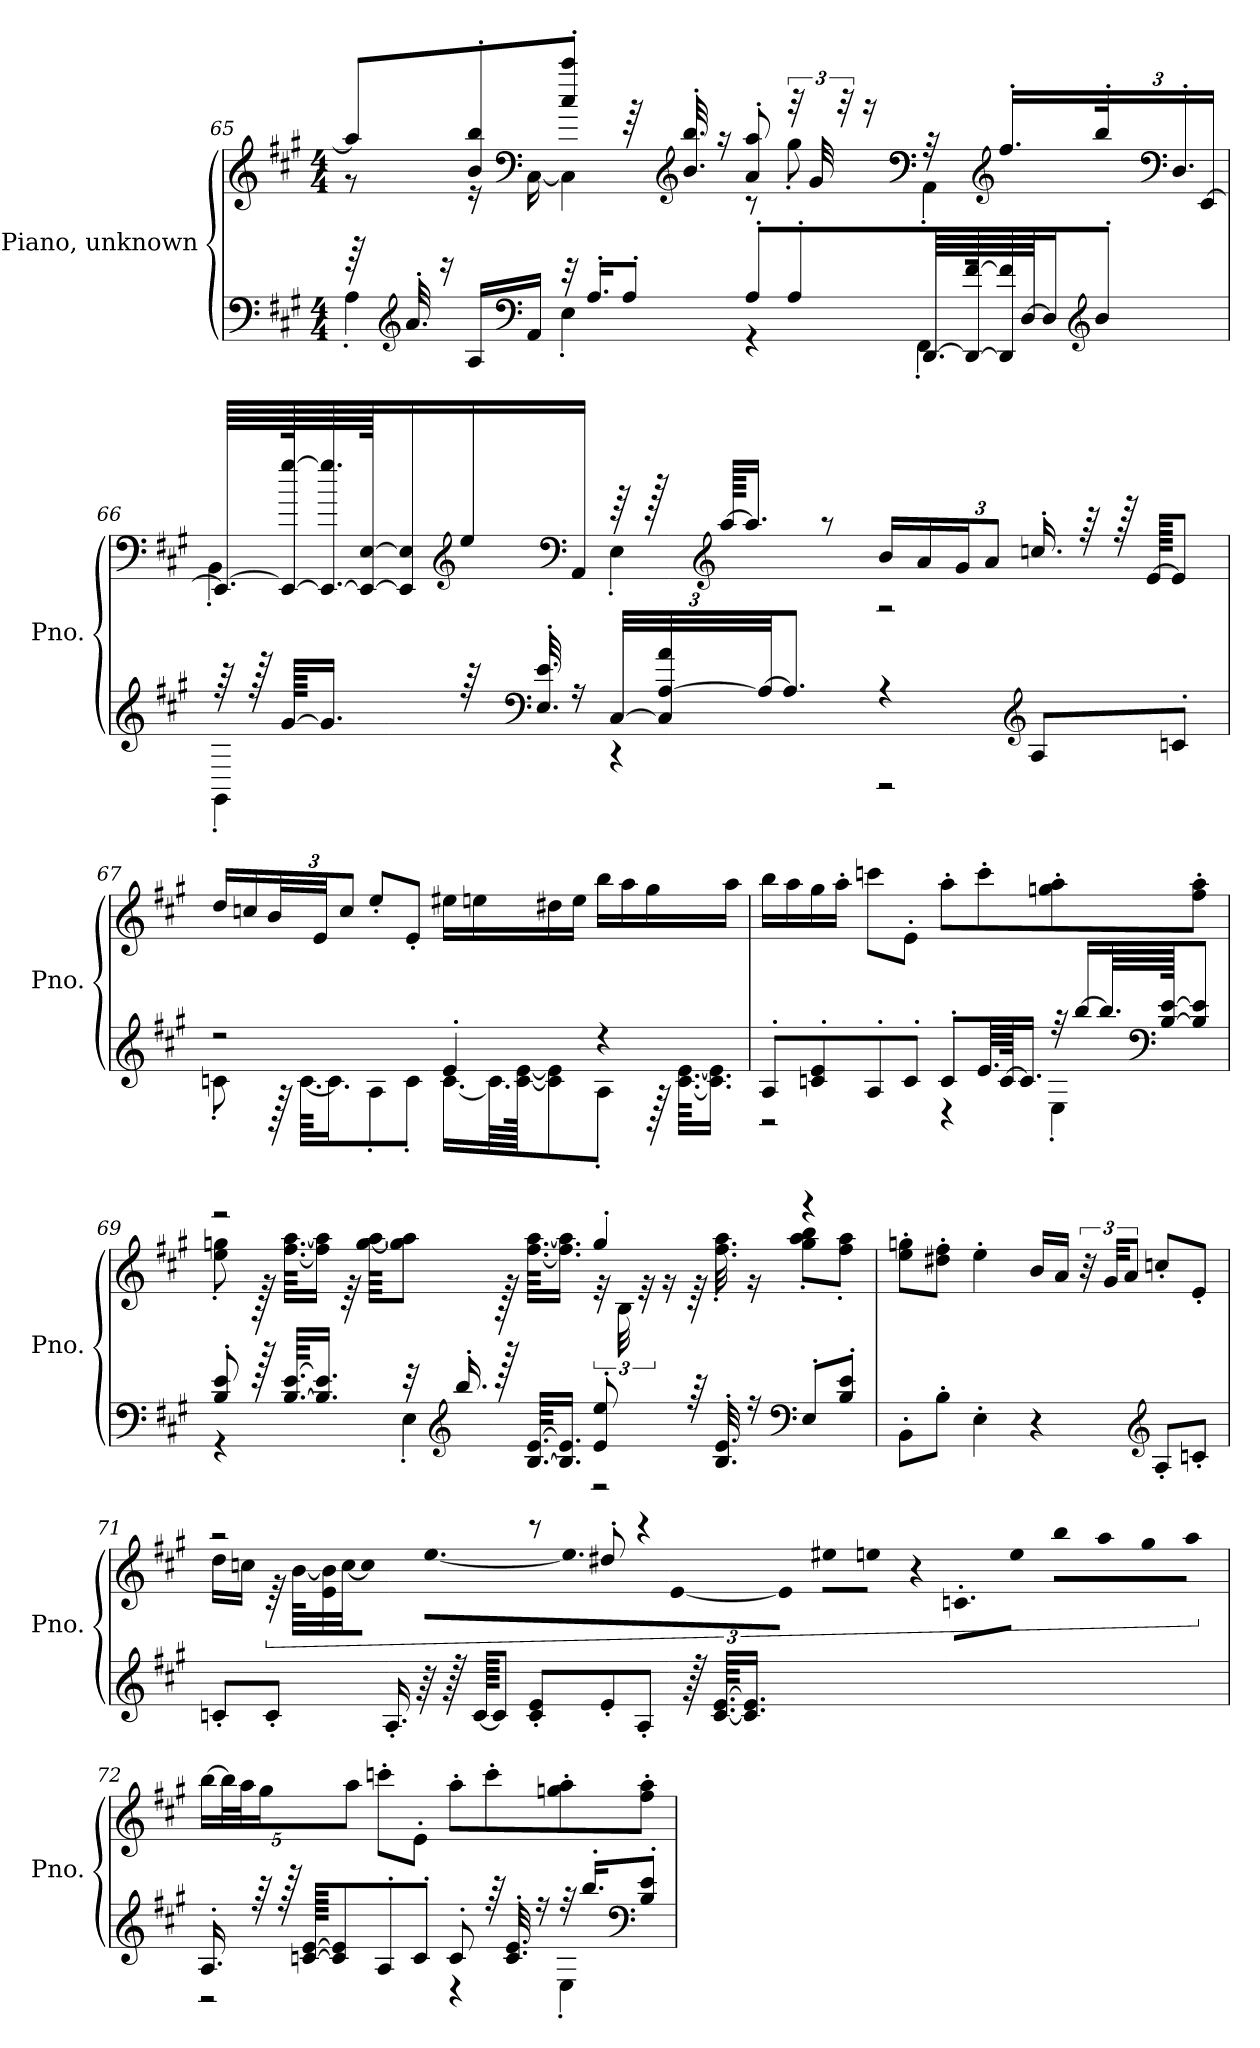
**kern	**kern
*part1	*part1
*staff2	*staff1
*I"Piano, unknown	*
*I'Pno.	*
!!LO:LB:g=z
*clefF4	*clefG2
*k[f#c#g#]	*k[f#c#g#]
*M4/4	*M4/4
=65	=65
*^	*^
64r	4A'\	8aa/L]	8r
*clefG2	*	*	*
32.a'/	.	.	.
16r	.	.	.
16A/LL	.	8b/' 8bb/'	16r
*clefF4	*	*clefF4	*
16AA/JJ	.	.	[16C#\
32r	4E'\	8cc#/' 8ccc#/'J	4C#\]
16.A'/KL	.	.	.
8A'/J	.	64r	.
*	*	*clefG2	*
.	.	32.b/' 32.bb/'	.
.	.	16r	.
8A'/L	4r	8a/' 8aa/'	8r
8A'/	.	48r	8gg#'\
.	.	48g#/	.
.	.	48r	.
.	.	16r	.
*	*	*clefF4	*
[64.DD/LLL	4FF#'\	32r	4AA'\
128DD/_ [128f#/K	.	.	.
*	*	*clefG2	*
64DD/] 64f#/]	.	16.ff#'/LL	.
[64D/JJ	.	.	.
16D/J]	.	.	.
*clefG2	*	*	*
*	*	*Xbrackettup	*
8b'/J	.	48bb'/K	.
*	*	*clefF4	*
.	.	24.D'/	.
.	.	[24EE/JJ	.
!!LO:LB:g=z	!!
=66	=66	=66	=66
64r	4GG#'\	64.EE/LLLL_	4BB'\
128r	.	.	.
[128g#/KKKLL	.	128EE/_ [128gg#/K	.
16.g#/JJ]	.	64.EE/_ 64.gg#/]	.
.	.	128EE/_ [128E/JJK	.
.	.	16EE/] 16E/]	.
*	*	*clefG2	*
64r	.	16ee/	.
*clefF4	*	*	*
32.E/' 32.e/'	.	.	.
*	*	*clefF4	*
16r	.	16AA/JJ	.
*Xbrackettup	*	*	*
[48C#/LLL	4r	64r	4E'\
.	.	128r	.
48C#/] [48A/ 48a/	.	.	.
*	*	*clefG2	*
.	.	[128aa/KKKLL	.
.	.	16.aa/JJ]	.
48A/JJ_	.	.	.
8.A/J]	.	.	.
.	.	8r	.
4r	2r	16b/LL	2r
.	.	16a/	.
.	.	24g#/J	.
.	.	12a/J	.
*clefG2	*	*	*
8A/L	.	16.ccn'/	.
.	.	64r	.
.	.	128r	.
.	.	[128e/KKKKL	.
8cn'/J	.	8e/J]	.
*	*	*v	*v
!!LO:PB:g=z
=67	=67	=67
2r	8cn'\	16dd/LL
.	.	16ccn/
.	128r	48b/L
.	[64.c\KKLL	.
.	.	48e/JJ
.	16.c\J]	.
.	.	12cc/J
.	8A'\	8ee'/L
.	8c'\J	8e'/J
4e'/	[16.c\LL	16ee#X\LL
.	.	16een\
.	64.c\LL]	.
.	[128c\ [128e\JJJK	.
.	8c\] 8e\]	16dd#X\
.	.	16ee\JJ
4r	8A'\J	16bb\LL
.	.	16aa\
.	128r	16gg#\
.	[64.c\ [64.e\KKLL	.
.	16.c\] 16.e\]JJ	.
.	.	16aa\JJ
!!LO:LB:g=z
=68	=68	=68
8A'/L	2r	16bb\LL
.	.	16aa\
8cn/' 8e/'	.	16gg#\
.	.	16aa'\JJ
8A'/	.	8cccn\L
8c'/J	.	8e'\J
8c'/L	4r	8aa'\L
64.e/LLL	.	8ccc'\
[128c/JJK	.	.
16.c/JJ]	.	.
32r	4E'\	8ggn\' 8aa\'
[16bb/LL	.	.
64.bb/LL]	.	.
*clefF4	*	*
[128B/ [128e/JJJK	.	.
8B/] 8e/]J	.	8ff#\' 8aa\'J
!!LO:LB:g=z
=69	=69	=69
*	*	*^
8B/' 8e/'	4r	2r	8ee\' 8ggn\'
128r	.	.	128r
[64.B/ [64.e/KKLL	.	.	[64.ff#\ [64.aa\KKLL
16.B/] 16.e/]JJ	.	.	16ff#\] 16aa\]JJ
.	.	.	64r
.	.	.	[64gg\ [64aa\KKKL
32r	4E'\	.	8gg\] 8aa\]J
*clefG2	*	*	*
16.bb'/	.	.	.
128r	.	.	128r
[64.B/ [64.e/KKLL	.	.	[64.ff#\ [64.aa\KKLL
16.B/] 16.e/]JJ	.	.	16.ff#\] 16.aa\]JJ
*	*	*	*brackettup
8e/' 8ee/'	2r	4gg'/	48r
.	.	.	48B\
.	.	.	48r
.	.	.	16r
64r	.	.	64r
32.B/' 32.e/'	.	.	32.ff#\' 32.aa\'
16r	.	.	16r
*clefF4	*	*	*
8E'/L	.	4r	8gg\' 8aa\' 8bb\'L
8B/' 8e/'J	.	.	8ff#\' 8aa\'J
*v	*v	*	*
*	*v	*v
=70	=70
8BB'\L	8ee\' 8ggn\'L
8B'\J	8dd#X\' 8ff#\'J
4E'\	4ee'\
4r	16b/LL
.	16a/JJ
.	48r
.	48g#/KKL
.	12a/J
*clefG2	*
8A'/L	8ccn'/L
8cn'/J	8e'/J
!!LO:LB:g=z
=71	=71
*	*^
8cn'/L	2r	16dd\LL
.	.	16ccn\JJ
8c'/J	.	96r
.	.	[96b\KLLL
.	.	48e\ 48b\]
.	.	[48cc\J
.	.	16cc\JJ]
16.A'/	.	[16.ee\LL
64r	.	64.ee\LL]
128r	.	.
[128c/KKKKL	.	[128e\JJJK
8c/J]	.	8e\J]
8c/' 8e/'L	8r	16ee#X\LL
.	.	16een\JJ
8e'/	8dd#X'/	64r
.	.	32.cn'\KLL
.	.	16ee\JJ
8A'/J	4r	16bb\LL
.	.	16aa\
128r	.	16gg#\
[64.c/ [64.e/KKLL	.	.
16.c/] 16.e/]JJ	.	.
.	.	16aa\JJ
*	*v	*v
!!LO:LB:g=z
=72	=72
*^	*
*	*	*Xbrackettup
16.A'/	2r	[20bb\LL
.	.	40bb\L]
.	.	40aa\J
64r	.	.
.	.	20gg#\J
128r	.	.
[128cn/ [128e/KKKKL	.	.
8c/] 8e/]	.	.
.	.	10aa\J
8A'/	.	8cccn'\L
8c'/J	.	8e'\J
8c'/	4r	8aa'\L
64r	.	8ccc'\
32.c/' 32.e/'	.	.
16r	.	.
32r	4E'\	8ggn\' 8aa\'
16.bb'/KL	.	.
*clefF4	*	*
8B/' 8e/'J	.	8ff#\' 8aa\'J
*v	*v	*
=	=
*-	*-
